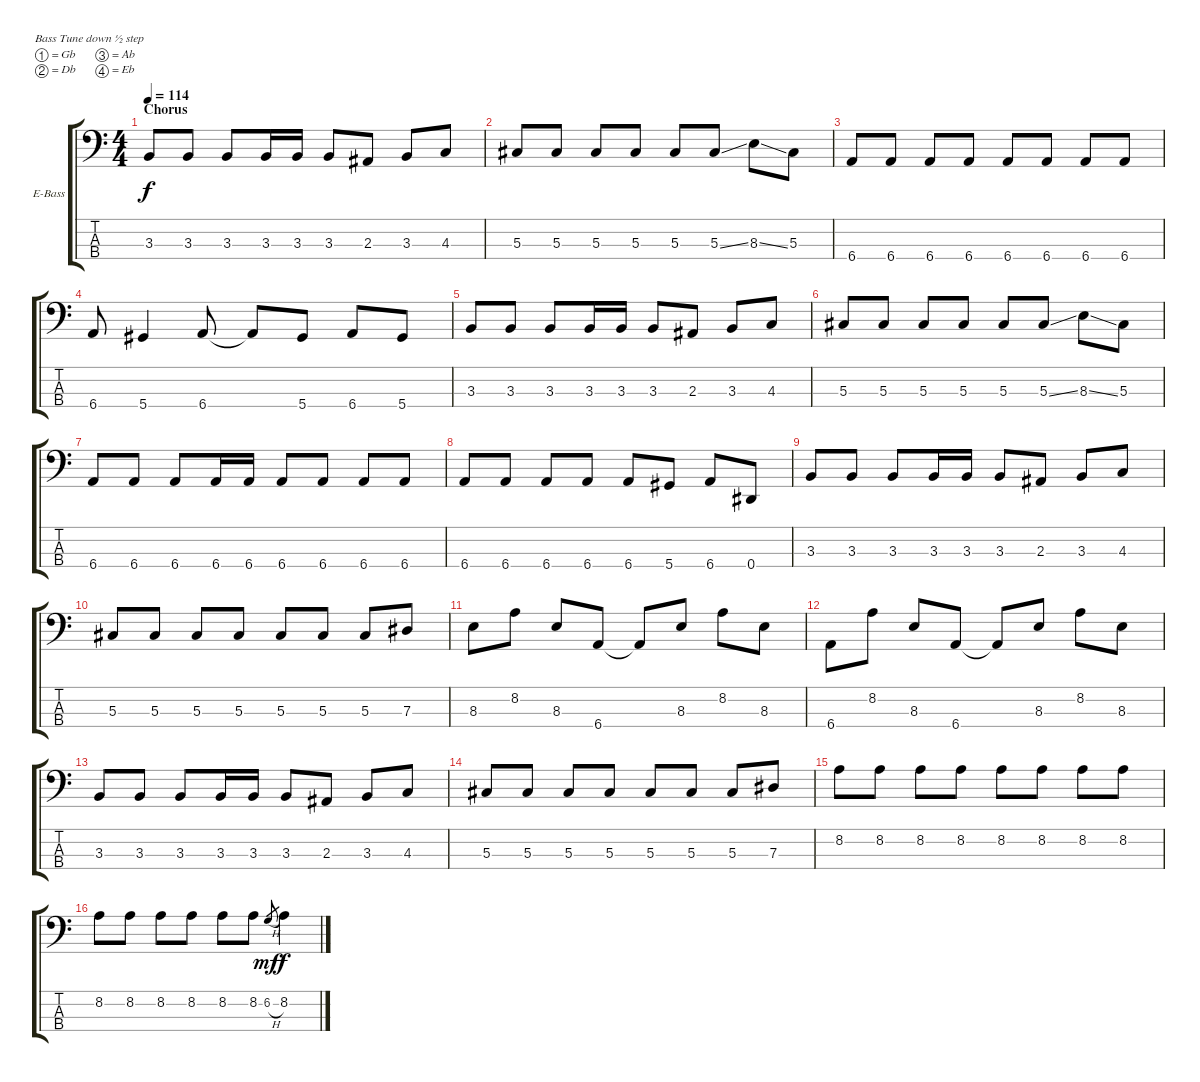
\defaultSystemsLayout 4
\bracketExtendMode groupsimilarinstruments
\firstSystemTrackNameOrientation horizontal
\otherSystemsTrackNameOrientation horizontal
\track ("Electric Bass" "E-Bass") {instrument electricbassfinger}
\staff {score tabs}
\tuning (Gb2 Db2 Ab1 Eb1)
\ts (4 4)
\section ("" "Chorus")
\tempo 114
\clef f4
\scale
0.960908
\ks c
3.3.8{dy f} 3.3.8 3.3.8 3.3.16 3.3.16 3.3.8 2.3.8 3.3.8 4.3.8 |
\scale
1.07818 5.3.8 5.3.8 5.3.8 5.3.8 5.3.8 5.3{ss}.8 8.3{ss}.8 5.3.8 |
\scale
0.960908 6.4.8 6.4.8 6.4.8 6.4.8 6.4.8 6.4.8 6.4.8 6.4.8 |
\scale
0.960908 6.4.8 5.4.4 6.4.8 6.4{t}.8 5.4.8 6.4.8 5.4.8 |
\scale
1.07818 3.3.8 3.3.8 3.3.8 3.3.16 3.3.16 3.3.8 2.3.8 3.3.8 4.3.8 |
\scale
0.960908 5.3.8 5.3.8 5.3.8 5.3.8 5.3.8 5.3{ss}.8 8.3{ss}.8 5.3.8 |
\scale
0.960908 6.4.8 6.4.8 6.4.8 6.4.16 6.4.16 6.4.8 6.4.8 6.4.8 6.4.8 |
\scale
1.07818 6.4.8 6.4.8 6.4.8 6.4.8 6.4.8 5.4.8 6.4.8 0.4.8 |
\scale
0.960908 3.3.8 3.3.8 3.3.8 3.3.16 3.3.16 3.3.8 2.3.8 3.3.8 4.3.8 |
\scale
0.960908 5.3.8 5.3.8 5.3.8 5.3.8 5.3.8 5.3.8 5.3.8 7.3.8 |
\scale
1.07818 8.3.8 8.2.8 8.3.8 6.4.8 6.4{t}.8 8.3.8 8.2.8 8.3.8 |
\scale
0.960908 6.4.8 8.2.8 8.3.8 6.4.8 6.4{t}.8 8.3.8 8.2.8 8.3.8 |
\scale
0.960908 3.3.8 3.3.8 3.3.8 3.3.16 3.3.16 3.3.8 2.3.8 3.3.8 4.3.8 |
\scale
1.07818 5.3.8 5.3.8 5.3.8 5.3.8 5.3.8 5.3.8 5.3.8 7.3.8 |
\scale
0.960908 8.2.8 8.2.8 8.2.8 8.2.8 8.2.8 8.2.8 8.2.8 8.2.8 |
\scale
0.960908 8.2.8 8.2.8 8.2.8 8.2.8 8.2.8 8.2.8 6.2{h}.8{gr dy mf} 8.2.4{dy f}
